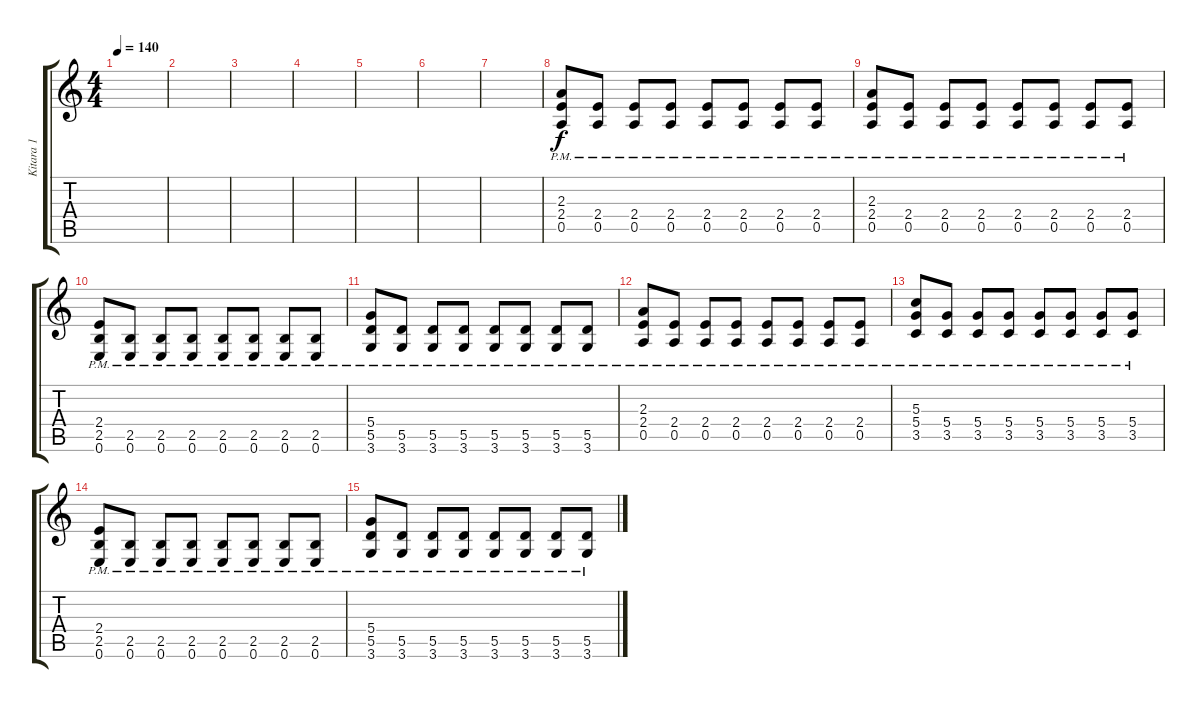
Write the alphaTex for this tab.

\track ("Kitara 1" "Kitara 1") {instrument overdrivenguitar}
\staff {score tabs}
\tuning (E4 B3 G3 D3 A2 E2) {hide}
\ts (4 4)
\tempo 140
\clef g2
\ks c
|
|
|
|
|
|
|
(2.3{pm} 2.4{pm} 0.5{pm}).8 (2.4{pm} 0.5{pm}).8 (2.4{pm} 0.5{pm}).8 (2.4{pm} 0.5{pm}).8 (2.4{pm} 0.5{pm}).8 (2.4{pm} 0.5{pm}).8 (2.4{pm} 0.5{pm}).8 (2.4{pm} 0.5{pm}).8 |
(2.3{pm} 2.4{pm} 0.5{pm}).8 (2.4{pm} 0.5{pm}).8 (2.4{pm} 0.5{pm}).8 (2.4{pm} 0.5{pm}).8 (2.4{pm} 0.5{pm}).8 (2.4{pm} 0.5{pm}).8 (2.4{pm} 0.5{pm}).8 (2.4{pm} 0.5{pm}).8 |
(2.4{pm} 2.5{pm} 0.6{pm}).8 (2.5{pm} 0.6{pm}).8 (2.5{pm} 0.6{pm}).8 (2.5{pm} 0.6{pm}).8 (2.5{pm} 0.6{pm}).8 (2.5{pm} 0.6{pm}).8 (2.5{pm} 0.6{pm}).8 (2.5{pm} 0.6{pm}).8 |
(5.4{pm} 5.5{pm} 3.6{pm}).8 (5.5{pm} 3.6{pm}).8 (5.5{pm} 3.6{pm}).8 (5.5{pm} 3.6{pm}).8 (5.5{pm} 3.6{pm}).8 (5.5{pm} 3.6{pm}).8 (5.5{pm} 3.6{pm}).8 (5.5{pm} 3.6{pm}).8 |
(2.3{pm} 2.4{pm} 0.5{pm}).8 (2.4{pm} 0.5{pm}).8 (2.4{pm} 0.5{pm}).8 (2.4{pm} 0.5{pm}).8 (2.4{pm} 0.5{pm}).8 (2.4{pm} 0.5{pm}).8 (2.4{pm} 0.5{pm}).8 (2.4{pm} 0.5{pm}).8 |
(5.3{pm} 5.4{pm} 3.5{pm}).8 (5.4{pm} 3.5{pm}).8 (5.4{pm} 3.5{pm}).8 (5.4{pm} 3.5{pm}).8 (5.4{pm} 3.5{pm}).8 (5.4{pm} 3.5{pm}).8 (5.4{pm} 3.5{pm}).8 (5.4{pm} 3.5{pm}).8 |
(2.4{pm} 2.5{pm} 0.6{pm}).8 (2.5{pm} 0.6{pm}).8 (2.5{pm} 0.6{pm}).8 (2.5{pm} 0.6{pm}).8 (2.5{pm} 0.6{pm}).8 (2.5{pm} 0.6{pm}).8 (2.5{pm} 0.6{pm}).8 (2.5{pm} 0.6{pm}).8 |
(5.4{pm} 5.5{pm} 3.6{pm}).8 (5.5{pm} 3.6{pm}).8 (5.5{pm} 3.6{pm}).8 (5.5{pm} 3.6{pm}).8 (5.5{pm} 3.6{pm}).8 (5.5{pm} 3.6{pm}).8 (5.5{pm} 3.6{pm}).8 (5.5{pm} 3.6{pm}).8
